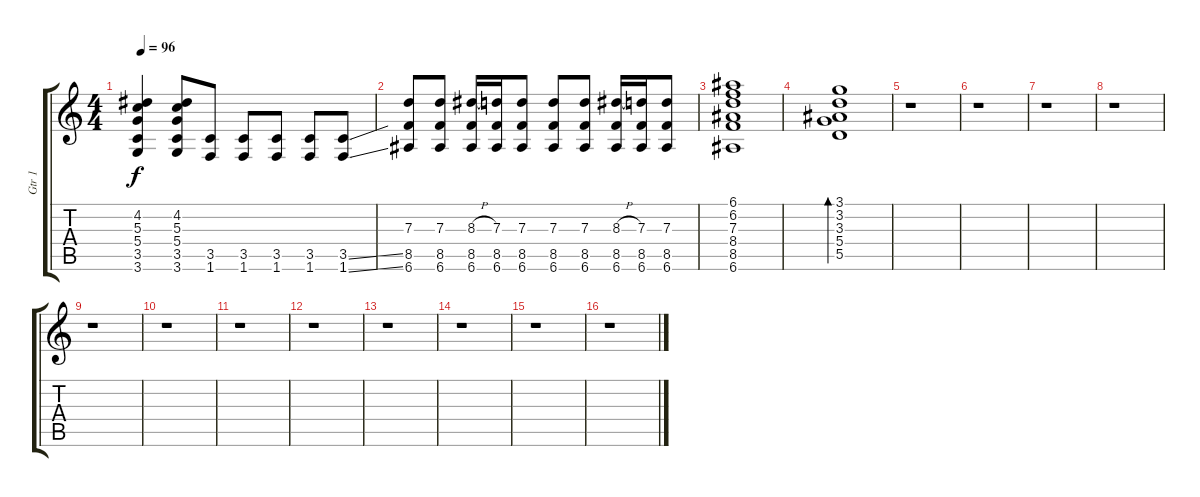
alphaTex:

\track ("Gtr 1" "Gtr 1") {instrument overdrivenguitar}
\staff {score tabs}
\tuning (E4 B3 G3 D3 A2 E2) {hide}
\ts (4 4)
\tempo 96
\clef g2
\ks c
(4.2 5.3 5.4 3.5 3.6).4{dy f} (4.2 5.3 5.4 3.5 3.6).8 (3.5 1.6).8 (3.5 1.6).8 (3.5 1.6).8 (3.5 1.6).8 (3.5{ss} 1.6{ss}).8 |
(7.3 8.5 6.6).8 (7.3 8.5 6.6).8 (8.3{h} 8.5 6.6).16 (7.3 8.5 6.6).16 (7.3 8.5 6.6).8 (7.3 8.5 6.6).8 (7.3 8.5 6.6).8 (8.3{h} 8.5 6.6).16 (7.3 8.5 6.6).16 (7.3 8.5 6.6).8 |
(6.1 6.2 7.3 8.4 8.5 6.6).1 |
(3.1 3.2 3.3 5.4 5.5).1{bd 120} |
r.1 |
r.1 |
r.1 |
r.1 |
r.1 |
r.1 |
r.1 |
r.1 |
r.1 |
r.1 |
r.1 |
r.1
